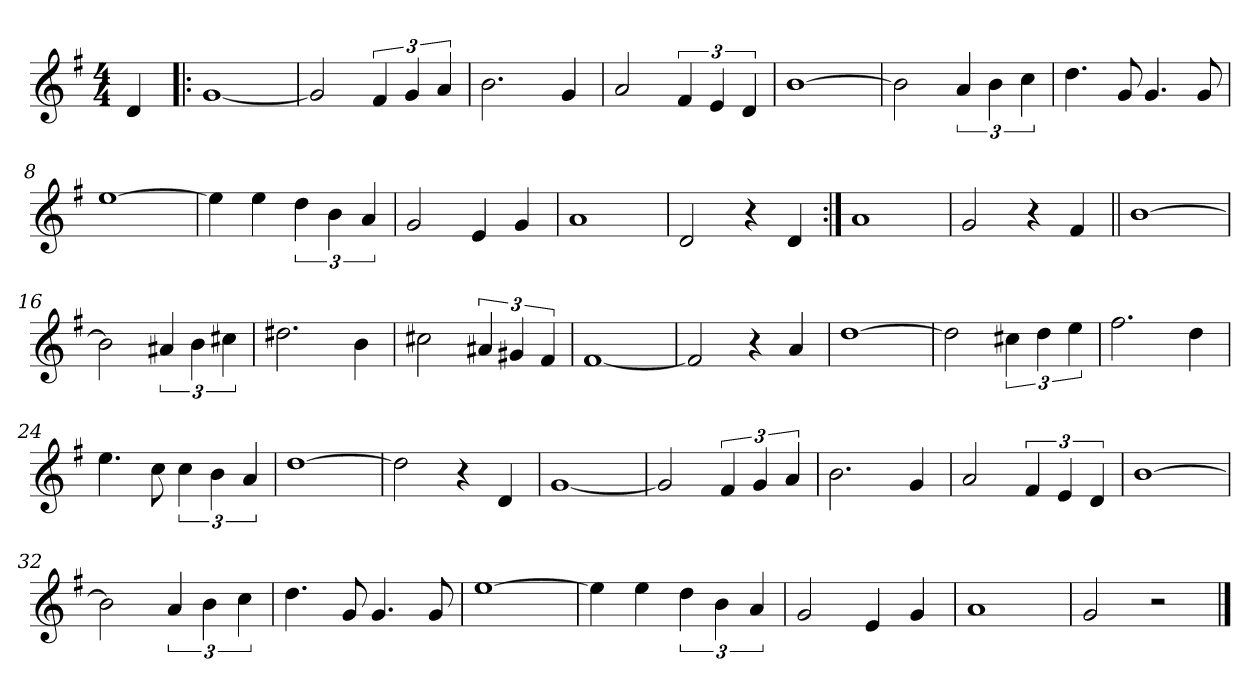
**kern
*part1
*staff1
*clefG2
*ITrd7c12
*k[f#]
*G:
*M4/4
=
4D/
=1!|:
[1G
=2
2G/]
6F#/
6G/
6A/
=3
2.B\
4G/
=4
2A/
6F#/
6E/
6D/
!!LO:LB:g=z
=5
[1B
=6
2B\]
6A/
6B\
6c\
=7
4.d\
8G/
4.G/
8G/
=8
[1e
!!LO:LB:g=z
=9
4e\]
4e\
6d\
6B\
6A/
=10
2G/
4E/
4G/
=11
1A
=12
2D/
4r
4D/
=13:|!
1A
=14
2G/
4r
4F#/
!!LO:LB:g=z
=15||
[1B
=16
2B\]
6A#X/
6B\
6c#X\
=17
2.d#X\
4B\
=18
2c#X\
6A#X/
6G#X/
6F#/
!!LO:LB:g=z
=19
[1F#
=20
2F#/]
4r
4A/
=21
[1d
=22
2d\]
6c#X\
6d\
6e\
!!LO:LB:g=z
=23
2.f#\
4d\
=24
4.e\
8c\
6c\
6B\
6A/
=25
[1d
=26
2d\]
4r
4D/
!!LO:LB:g=z
=27
[1G
=28
2G/]
6F#/
6G/
6A/
=29
2.B\
4G/
=30
2A/
6F#/
6E/
6D/
!!LO:LB:g=z
=31
[1B
=32
2B\]
6A/
6B\
6c\
=33
4.d\
8G/
4.G/
8G/
=34
[1e
!!LO:LB:g=z
=35
4e\]
4e\
6d\
6B\
6A/
=36
2G/
4E/
4G/
=37
1A
=38
2G/
2r
==
*-
